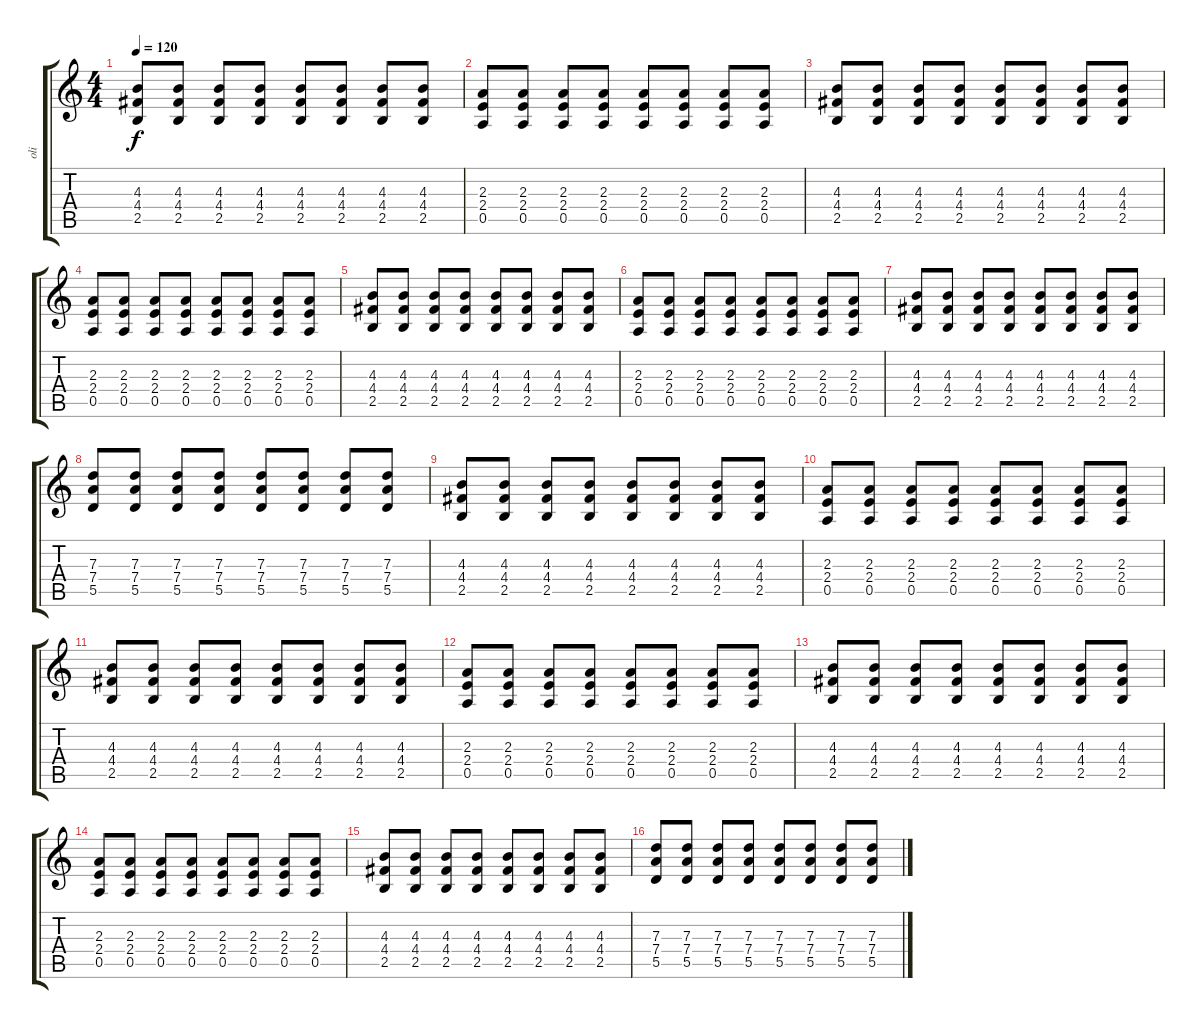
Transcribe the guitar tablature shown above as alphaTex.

\track ("oli" "oli") {instrument overdrivenguitar}
\staff {score tabs}
\tuning (E4 B3 G3 D3 A2 E2) {hide}
\ts (4 4)
\tempo 120
\clef g2
\ks c
(4.3 4.4 2.5).8{dy f} (4.3 4.4 2.5).8 (4.3 4.4 2.5).8 (4.3 4.4 2.5).8 (4.3 4.4 2.5).8 (4.3 4.4 2.5).8 (4.3 4.4 2.5).8 (4.3 4.4 2.5).8 |
(2.3 2.4 0.5).8 (2.3 2.4 0.5).8 (2.3 2.4 0.5).8 (2.3 2.4 0.5).8 (2.3 2.4 0.5).8 (2.3 2.4 0.5).8 (2.3 2.4 0.5).8 (2.3 2.4 0.5).8 |
(4.3 4.4 2.5).8 (4.3 4.4 2.5).8 (4.3 4.4 2.5).8 (4.3 4.4 2.5).8 (4.3 4.4 2.5).8 (4.3 4.4 2.5).8 (4.3 4.4 2.5).8 (4.3 4.4 2.5).8 |
(2.3 2.4 0.5).8 (2.3 2.4 0.5).8 (2.3 2.4 0.5).8 (2.3 2.4 0.5).8 (2.3 2.4 0.5).8 (2.3 2.4 0.5).8 (2.3 2.4 0.5).8 (2.3 2.4 0.5).8 |
(4.3 4.4 2.5).8 (4.3 4.4 2.5).8 (4.3 4.4 2.5).8 (4.3 4.4 2.5).8 (4.3 4.4 2.5).8 (4.3 4.4 2.5).8 (4.3 4.4 2.5).8 (4.3 4.4 2.5).8 |
(2.3 2.4 0.5).8 (2.3 2.4 0.5).8 (2.3 2.4 0.5).8 (2.3 2.4 0.5).8 (2.3 2.4 0.5).8 (2.3 2.4 0.5).8 (2.3 2.4 0.5).8 (2.3 2.4 0.5).8 |
(4.3 4.4 2.5).8 (4.3 4.4 2.5).8 (4.3 4.4 2.5).8 (4.3 4.4 2.5).8 (4.3 4.4 2.5).8 (4.3 4.4 2.5).8 (4.3 4.4 2.5).8 (4.3 4.4 2.5).8 |
(7.3 7.4 5.5).8 (7.3 7.4 5.5).8 (7.3 7.4 5.5).8 (7.3 7.4 5.5).8 (7.3 7.4 5.5).8 (7.3 7.4 5.5).8 (7.3 7.4 5.5).8 (7.3 7.4 5.5).8 |
(4.3 4.4 2.5).8 (4.3 4.4 2.5).8 (4.3 4.4 2.5).8 (4.3 4.4 2.5).8 (4.3 4.4 2.5).8 (4.3 4.4 2.5).8 (4.3 4.4 2.5).8 (4.3 4.4 2.5).8 |
(2.3 2.4 0.5).8 (2.3 2.4 0.5).8 (2.3 2.4 0.5).8 (2.3 2.4 0.5).8 (2.3 2.4 0.5).8 (2.3 2.4 0.5).8 (2.3 2.4 0.5).8 (2.3 2.4 0.5).8 |
(4.3 4.4 2.5).8 (4.3 4.4 2.5).8 (4.3 4.4 2.5).8 (4.3 4.4 2.5).8 (4.3 4.4 2.5).8 (4.3 4.4 2.5).8 (4.3 4.4 2.5).8 (4.3 4.4 2.5).8 |
(2.3 2.4 0.5).8 (2.3 2.4 0.5).8 (2.3 2.4 0.5).8 (2.3 2.4 0.5).8 (2.3 2.4 0.5).8 (2.3 2.4 0.5).8 (2.3 2.4 0.5).8 (2.3 2.4 0.5).8 |
(4.3 4.4 2.5).8 (4.3 4.4 2.5).8 (4.3 4.4 2.5).8 (4.3 4.4 2.5).8 (4.3 4.4 2.5).8 (4.3 4.4 2.5).8 (4.3 4.4 2.5).8 (4.3 4.4 2.5).8 |
(2.3 2.4 0.5).8 (2.3 2.4 0.5).8 (2.3 2.4 0.5).8 (2.3 2.4 0.5).8 (2.3 2.4 0.5).8 (2.3 2.4 0.5).8 (2.3 2.4 0.5).8 (2.3 2.4 0.5).8 |
(4.3 4.4 2.5).8 (4.3 4.4 2.5).8 (4.3 4.4 2.5).8 (4.3 4.4 2.5).8 (4.3 4.4 2.5).8 (4.3 4.4 2.5).8 (4.3 4.4 2.5).8 (4.3 4.4 2.5).8 |
(7.3 7.4 5.5).8 (7.3 7.4 5.5).8 (7.3 7.4 5.5).8 (7.3 7.4 5.5).8 (7.3 7.4 5.5).8 (7.3 7.4 5.5).8 (7.3 7.4 5.5).8 (7.3 7.4 5.5).8
